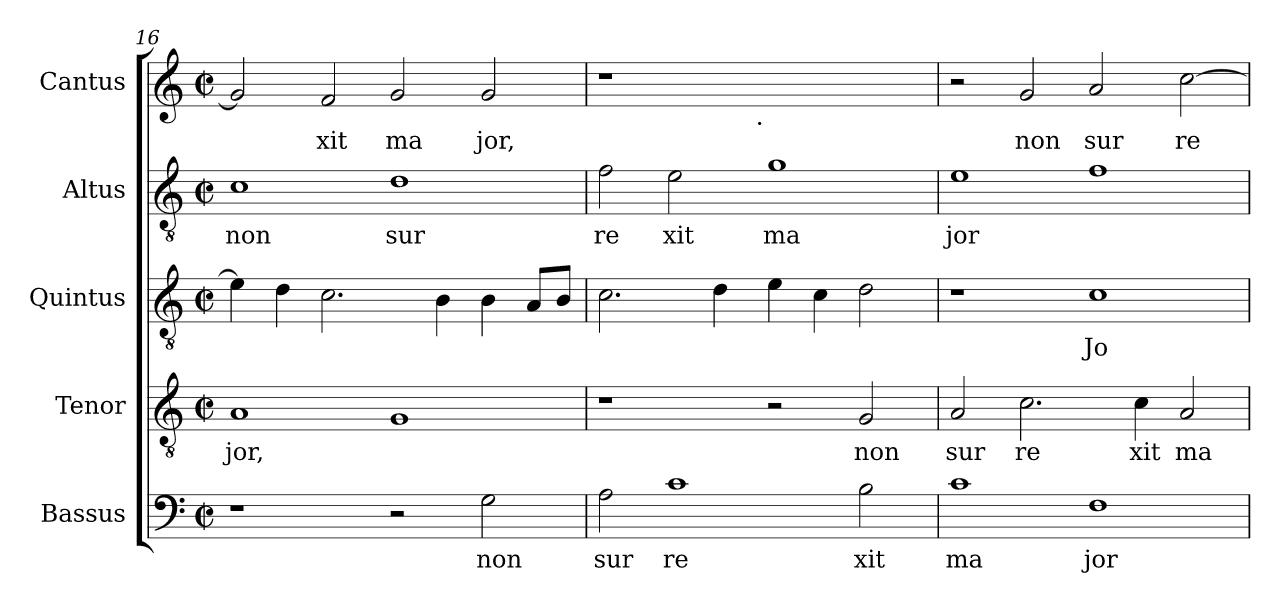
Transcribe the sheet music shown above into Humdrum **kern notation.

**kern	**text	**kern	**text	**kern	**text	**kern	**text	**kern	**text
*part5	*part5	*part4	*part4	*part3	*part3	*part2	*part2	*part1	*part1
*staff5	*staff5	*staff4	*staff4	*staff3	*staff3	*staff2	*staff2	*staff1	*staff1
*I"Bassus	*	*I"Tenor	*	*I"Quintus	*	*I"Altus	*	*I"Cantus	*
*clefF4	*	*clefGv2	*	*clefGv2	*	*clefGv2	*	*clefG2	*
*k[]	*	*k[]	*	*k[]	*	*k[]	*	*k[]	*
*C:	*	*C:	*	*C:	*	*C:	*	*C:	*
*M2/2	*	*M2/2	*	*M2/2	*	*M2/2	*	*M2/2	*
*met(c|)	*	*met(c|)	*	*met(c|)	*	*met(c|)	*	*met(c|)	*
=16	=16	=16	=16	=16	=16	=16	=16	=16	=16
!	!	!	!LO:LY:b:cj	!	!LO:LY:b:cj	!	!LO:LY:b:cj	!	!LO:LY:b:cj
1r	.	1A	jor,	4e\]	.	1c	non	2g/]	.
!	!	!	!	!	!LO:LY:b:cj	!	!	!	!
.	.	.	.	4d\	.	.	.	.	.
!	!	!	!	!	!LO:LY:b:cj	!	!	!	!LO:LY:b:cj
.	.	.	.	2.c\	.	.	.	2f/	xit
!	!	!	!LO:LY:b:cj	!	!	!	!LO:LY:b:cj	!	!LO:LY:b:cj
2r	.	1G	.	.	.	1d	sur	2g/	ma
!	!	!	!	!	!LO:LY:b:cj	!	!	!	!
.	.	.	.	4B\	.	.	.	.	.
!	!LO:LY:b:cj	!	!	!	!LO:LY:b:cj	!	!	!	!LO:LY:b:cj
2G\	non	.	.	4B\	.	.	.	2g/	jor,
!	!	!	!	!	!LO:LY:b:cj	!	!	!	!
.	.	.	.	8A/L	.	.	.	.	.
!	!	!	!	!	!LO:LY:b:cj	!	!	!	!
.	.	.	.	8B/J	.	.	.	.	.
!!LO:PB:g=z
=17	=17	=17	=17	=17	=17	=17	=17	=17	=17
!	!LO:LY:b:cj	!	!	!	!LO:LY:b:cj	!	!LO:LY:b:cj	!	!
*	*	*	*	*	*	*	*	*^	*
2A\	sur	1r	.	2.c\	.	2f\	re	1r	2ryy	.
!	!LO:LY:b:cj	!	!	!	!	!	!LO:LY:b:cj	!	!	!
1c	re	.	.	.	.	2e\	xit	.	4...ryy	.
!	!	!	!	!	!LO:LY:b:cj	!	!	!	!	!
.	.	.	.	4d\	.	.	.	.	.	.
!	!	!	!	!	!	!	!	!	!LO:TX:b:t=.	!
.	.	.	.	.	.	.	.	.	1ryy	.
!	!	!	!	!	!LO:LY:b:cj	!	!LO:LY:b:cj	!	!	!
.	.	2r	.	4e\	.	1g	ma	1ryy	.	.
!	!	!	!	!	!LO:LY:b:cj	!	!	!	!	!
.	.	.	.	4c\	.	.	.	.	.	.
!	!LO:LY:b:cj	!	!LO:LY:b:cj	!	!LO:LY:b:cj	!	!	!	!	!
2B\	xit	2G/	non	2d\	.	.	.	.	.	.
.	.	.	.	.	.	.	.	.	32ryy	.
=18	=18	=18	=18	=18	=18	=18	=18	=18	=18	=18
!	!LO:LY:b:cj	!	!LO:LY:b:cj	!	!	!	!LO:LY:b:cj	!	!	!
*	*	*	*	*	*	*	*	*v	*v	*
1c	ma	2A/	sur	1r	.	1e	jor	2r	.
!	!	!	!LO:LY:b:cj	!	!	!	!	!	!LO:LY:b:cj
.	.	2.c\	re	.	.	.	.	2g/	non
!	!LO:LY:b:cj	!	!	!	!LO:LY:b:cj	!	!LO:LY:b:cj	!	!LO:LY:b:cj
1F	jor	.	.	1c	Jo	1f	.	2a/	sur
!	!	!	!LO:LY:b:cj	!	!	!	!	!	!
.	.	4c\	xit	.	.	.	.	.	.
!	!	!	!LO:LY:b:cj	!	!	!	!	!	!LO:LY:b:cj
.	.	2A/	ma	.	.	.	.	[>2cc\	re
=	=	=	=	=	=	=	=	=	=
*-	*-	*-	*-	*-	*-	*-	*-	*-	*-
